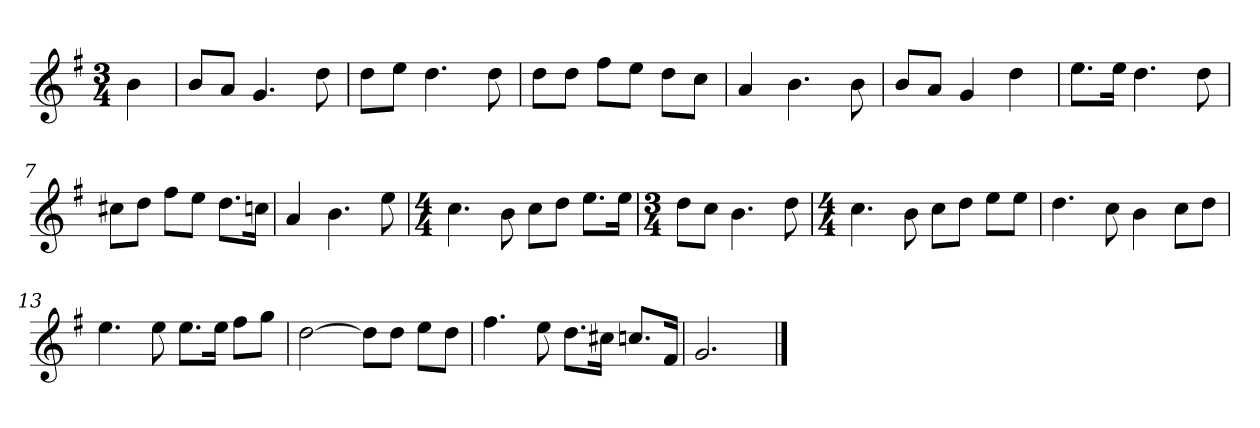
**kern
*part1
*staff1
*k[f#]
*M3/4
*MM120
=
4b
=1
8bL
8aJ
4.g
8dd
=2
8ddL
8eeJ
4.dd
8dd
=3
8ddL
8ddJ
8ff#L
8eeJ
8ddL
8ccJ
=4
4a
4.b
8b
=5
8bL
8aJ
4g
4dd
=6
8.eeL
16eeJk
4.dd
8dd
=7
8cc#XL
8ddJ
8ff#L
8eeJ
8.ddL
16ccnJk
=8
4a
4.b
8ee
=9
*M4/4
4.cc
8b
8ccL
8ddJ
8.eeL
16eeJk
=10
*M3/4
8ddL
8ccJ
4.b
8dd
=11
*M4/4
4.cc
8b
8ccL
8ddJ
8eeL
8eeJ
=12
4.dd
8cc
4b
8ccL
8ddJ
=13
4.ee
8ee
8.eeL
16eeJk
8ff#L
8ggJ
=14
[2dd
8ddL]
8ddJ
8eeL
8ddJ
=15
4.ff#
8ee
8.ddL
16cc#XJk
8.ccnL
16f#Jk
=16
2.g
==
*-
